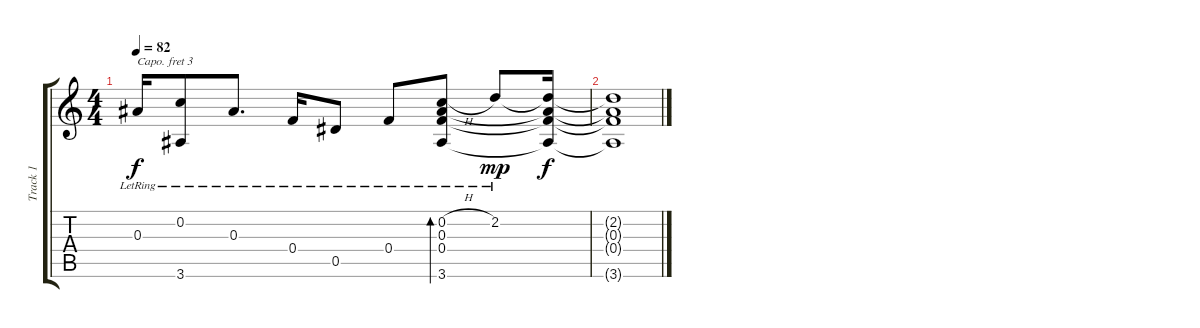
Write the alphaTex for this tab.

\track ("Track 1" "Track 1") {instrument acousticguitarsteel}
\staff {score tabs}
\capo 3
\tuning (D4 A3 G3 D3 C3 E2) {hide}
\ts (4 4)
\tempo 82
\clef g2
\ks c
0.3{lr}.16{dy f} (0.2{lr} 3.6{lr}).8 0.3{lr}.8{d} 0.4{lr}.16 0.5{lr}.8 0.4{lr}.8 (0.2{h lr} 0.3{lr} 0.4{lr} 3.6{lr}).8{bd 480} 2.2{lr}.8{dy mp} (2.2{t} 0.3{t} 0.4{t} 3.6{t}).16{dy f} |
(2.2{t} 0.3{t} 0.4{t} 3.6{t}).1
